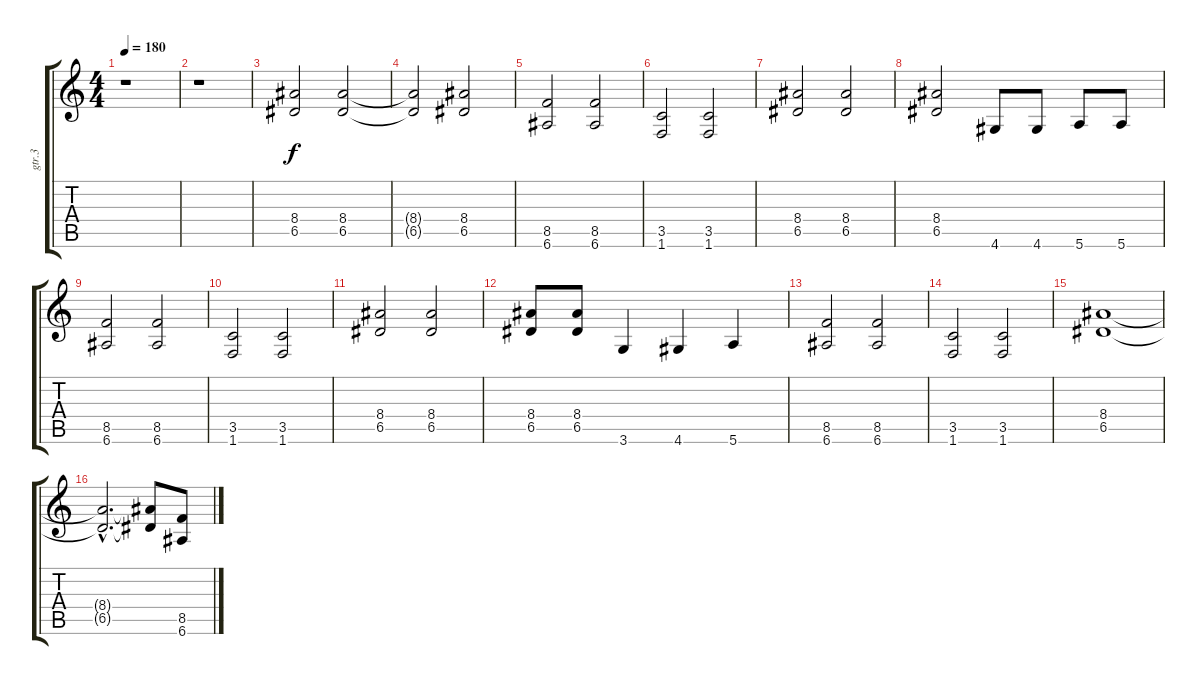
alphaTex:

\track ("gtr.3" "gtr.3") {instrument distortionguitar}
\staff {score tabs}
\tuning (E4 B3 G3 D3 A2 E2) {hide}
\ts (4 4)
\tempo 180
\tempo 140
\tempo 180
\clef g2
\ks c
r.1{dy f instrument distortionguitar} |
r.1 |
(8.4 6.5).2 (8.4 6.5).2 |
(8.4{t} 6.5{t}).2 (8.4 6.5).2 |
(8.5 6.6).2 (8.5 6.6).2 |
(3.5 1.6).2 (3.5 1.6).2 |
(8.4 6.5).2 (8.4 6.5).2 |
(8.4 6.5).2 4.6.8 4.6.8 5.6.8 5.6.8 |
(8.5 6.6).2 (8.5 6.6).2 |
(3.5 1.6).2 (3.5 1.6).2 |
(8.4 6.5).2 (8.4 6.5).2 |
(8.4 6.5).8 (8.4 6.5).8 3.6.4 4.6.4 5.6.4 |
(8.5 6.6).2 (8.5 6.6).2 |
(3.5 1.6).2 (3.5 1.6).2 |
(8.4 6.5).1 |
(8.4{hac t} 6.5{hac t}).2{d} (8.4{t} 6.5{t}).8 (8.5 6.6).8
